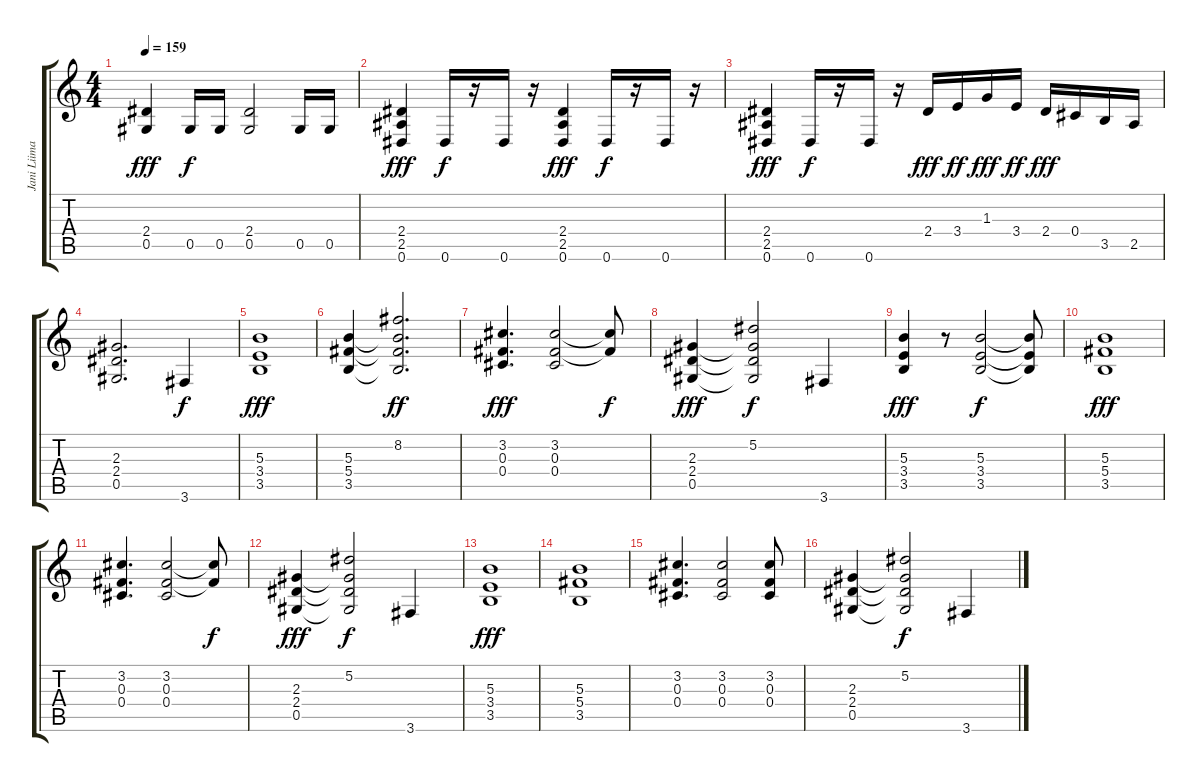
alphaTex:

\track ("Jani Liimatainen" "Jani Liima") {instrument distortionguitar}
\staff {score tabs}
\tuning (Eb4 Bb3 Gb3 Db3 Ab2 Eb2) {hide}
\ts (4 4)
\tempo 159
\clef g2
\ks c
(2.4 0.5).4{dy fff} 0.5.16{dy f} 0.5.16 (2.4 0.5).2 0.5.16 0.5.16 |
(2.4 2.5 0.6).4{dy fff} 0.6.16{dy f} r.16 0.6.16 r.16 (2.4 2.5 0.6).4{dy fff} 0.6.16{dy f} r.16 0.6.16 r.16 |
(2.4 2.5 0.6).4{dy fff} 0.6.16{dy f} r.16 0.6.16 r.16 2.4.16{dy fff} 3.4.16{dy ff} 1.3.16{dy fff} 3.4.16{dy ff} 2.4.16{dy fff} 0.4.16 3.5.16 2.5.16 |
(2.3 2.4 0.5).2{d} 3.6.4{dy f} |
(5.3 3.4 3.5).1{dy fff} |
(5.3 5.4 3.5).4 (8.2 5.3{t} 5.4{t} 3.5{t}).2{d dy ff} |
(3.2 0.3 0.4).4{d dy fff} (3.2 0.3 0.4).2 (3.2{t} 0.3{t}).8{dy f} |
(2.3 2.4 0.5).4{dy fff} (5.2 2.3{t} 2.4{t} 0.5{t}).2{dy f} 3.6.4 |
(5.3 3.4 3.5).4{dy fff} r.8 (5.3 3.4 3.5).2{dy f} (5.3{t} 3.4{t} 3.5{t}).8 |
(5.3 5.4 3.5).1{dy fff} |
(3.2 0.3 0.4).4{d} (3.2 0.3 0.4).2 (3.2{t} 0.3{t}).8{dy f} |
(2.3 2.4 0.5).4{dy fff} (5.2 2.3{t} 2.4{t} 0.5{t}).2{dy f} 3.6.4 |
(5.3 3.4 3.5).1{dy fff} |
(5.3 5.4 3.5).1 |
(3.2 0.3 0.4).4{d} (3.2 0.3 0.4).2 (3.2 0.3 0.4).8 |
(2.3 2.4 0.5).4 (5.2 2.3{t} 2.4{t} 0.5{t}).2{dy f} 3.6.4
